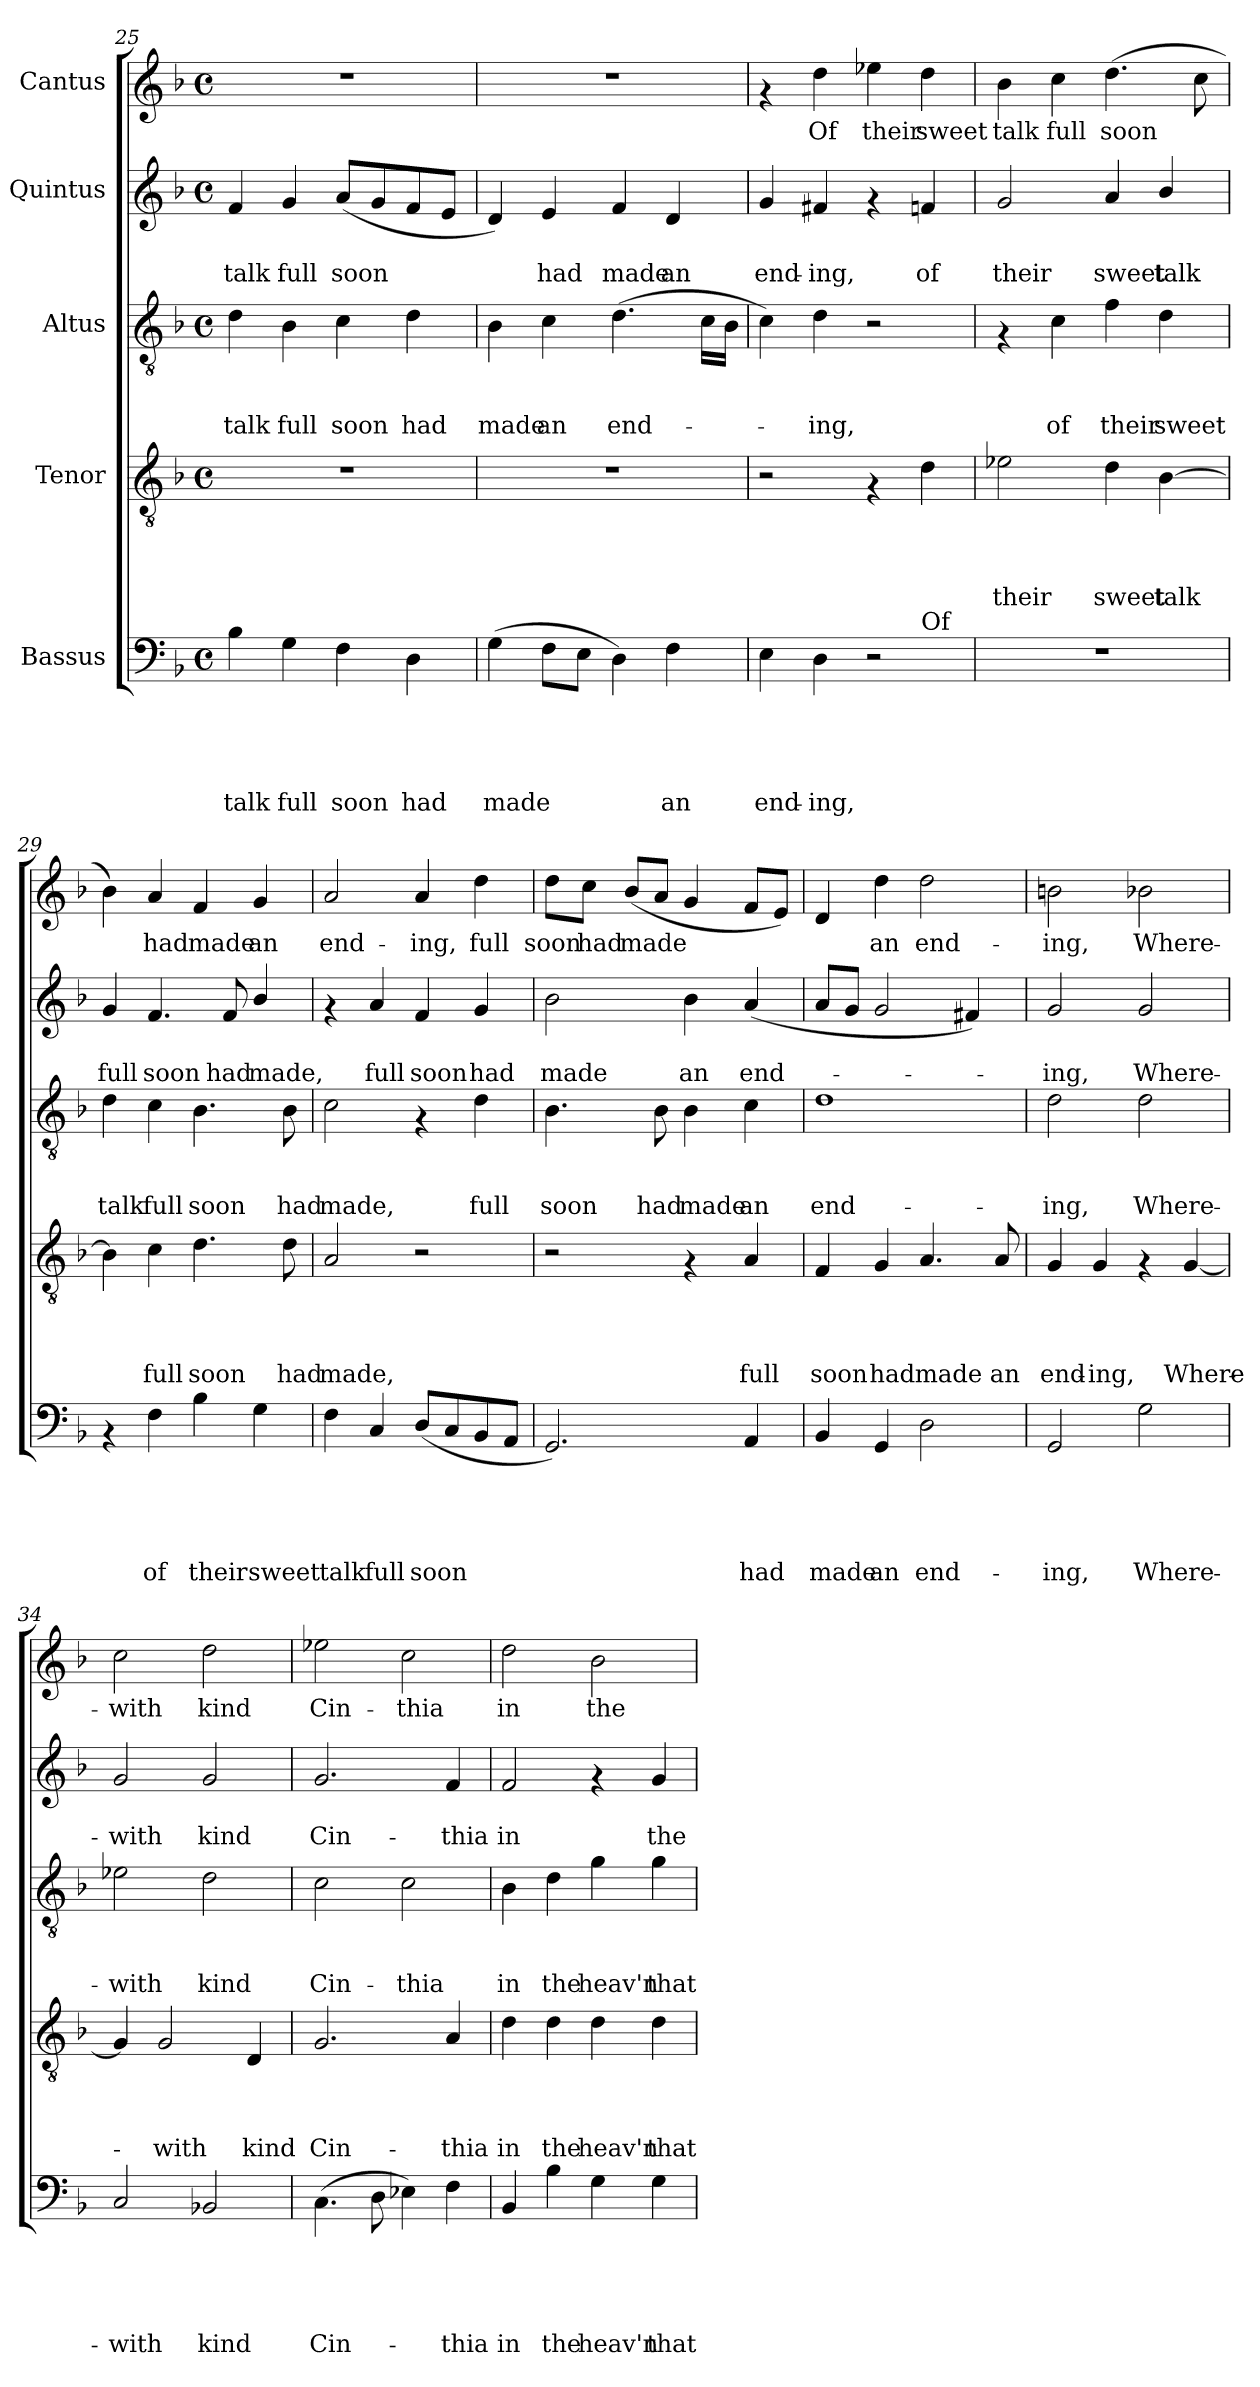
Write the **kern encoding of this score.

**kern	**text	**text	**text	**text	**text	**kern	**text	**text	**text	**text	**kern	**text	**text	**text	**kern	**text	**text	**kern	**text
*part5	*part5	*part5	*part5	*part5	*part5	*part4	*part4	*part4	*part4	*part4	*part3	*part3	*part3	*part3	*part2	*part2	*part2	*part1	*part1
*staff5	*staff5	*staff5	*staff5	*staff5	*staff5	*staff4	*staff4	*staff4	*staff4	*staff4	*staff3	*staff3	*staff3	*staff3	*staff2	*staff2	*staff2	*staff1	*staff1
*I"Bassus	*	*	*	*	*	*I"Tenor	*	*	*	*	*I"Altus	*	*	*	*I"Quintus	*	*	*I"Cantus	*
*clefF4	*	*	*	*	*	*clefGv2	*	*	*	*	*clefGv2	*	*	*	*clefG2	*	*	*clefG2	*
*k[b-]	*	*	*	*	*	*k[b-]	*	*	*	*	*k[b-]	*	*	*	*k[b-]	*	*	*k[b-]	*
*F:	*	*	*	*	*	*F:	*	*	*	*	*F:	*	*	*	*F:	*	*	*F:	*
*M4/4	*	*	*	*	*	*M4/4	*	*	*	*	*M4/4	*	*	*	*M4/4	*	*	*M4/4	*
*met(c)	*	*	*	*	*	*met(c)	*	*	*	*	*met(c)	*	*	*	*met(c)	*	*	*met(c)	*
=25	=25	=25	=25	=25	=25	=25	=25	=25	=25	=25	=25	=25	=25	=25	=25	=25	=25	=25	=25
!	!	!	!	!	!LO:LY:b	!	!	!	!	!	!	!	!	!LO:LY:b	!	!	!LO:LY:b	!	!
4B-\	.	.	.	.	talk	1r	.	.	.	.	4d\	.	.	talk	4f/	.	talk	1r	.
!	!	!	!	!	!LO:LY:b	!	!	!	!	!	!	!	!	!LO:LY:b	!	!	!LO:LY:b	!	!
4G\	.	.	.	.	full	.	.	.	.	.	4B-\	.	.	full	4g/	.	full	.	.
!	!	!	!	!	!LO:LY:b	!	!	!	!	!	!	!	!	!LO:LY:b	!	!	!LO:LY:b	!	!
4F\	.	.	.	.	soon	.	.	.	.	.	4c\	.	.	soon	(<8a/L	.	soon	.	.
.	.	.	.	.	.	.	.	.	.	.	.	.	.	.	8g/	.	.	.	.
!	!	!	!	!	!LO:LY:b	!	!	!	!	!	!	!	!	!LO:LY:b	!	!	!	!	!
4D\	.	.	.	.	had	.	.	.	.	.	4d\	.	.	had	8f/	.	.	.	.
.	.	.	.	.	.	.	.	.	.	.	.	.	.	.	8e/J	.	.	.	.
=26	=26	=26	=26	=26	=26	=26	=26	=26	=26	=26	=26	=26	=26	=26	=26	=26	=26	=26	=26
!	!	!	!	!	!LO:LY:b	!	!	!	!	!	!	!	!	!LO:LY:b	!	!	!	!	!
(>4G\	.	.	.	.	made	1r	.	.	.	.	4B-\	.	.	made	4d/)	.	.	1r	.
!	!	!	!	!	!	!	!	!	!	!	!	!	!	!LO:LY:b	!	!	!LO:LY:b	!	!
8F\L	.	.	.	.	.	.	.	.	.	.	4c\	.	.	an	4e/	.	had	.	.
8E\J	.	.	.	.	.	.	.	.	.	.	.	.	.	.	.	.	.	.	.
!	!	!	!	!	!	!	!	!	!	!	!	!	!	!LO:LY:b	!	!	!LO:LY:b	!	!
4D\)	.	.	.	.	.	.	.	.	.	.	(>4.d\	.	.	end-	4f/	.	made	.	.
!	!	!	!	!	!LO:LY:b	!	!	!	!	!	!	!	!	!	!	!	!LO:LY:b	!	!
4F\	.	.	.	.	an	.	.	.	.	.	.	.	.	.	4d/	.	an	.	.
.	.	.	.	.	.	.	.	.	.	.	16c\LL	.	.	.	.	.	.	.	.
.	.	.	.	.	.	.	.	.	.	.	16B-\JJ	.	.	.	.	.	.	.	.
=27	=27	=27	=27	=27	=27	=27	=27	=27	=27	=27	=27	=27	=27	=27	=27	=27	=27	=27	=27
!	!	!	!	!	!LO:LY:b	!	!	!	!	!	!	!	!	!	!	!	!LO:LY:b	!	!
*^	*	*	*	*	*	*	*	*	*	*	*	*	*	*	*	*	*	*	*
4E\	2.ryy	.	.	.	.	end-	2r	.	.	.	.	4c\)	.	.	.	4g/	.	end-	4rf	.
!	!	!	!	!	!	!LO:LY:b	!	!	!	!	!	!	!	!	!LO:LY:b	!	!	!LO:LY:b	!	!LO:LY:b
4D\	.	.	.	.	.	-ing,	.	.	.	.	.	4d\	.	.	-ing,	4f#X/	.	-ing,	4dd\	Of
!	!	!	!	!	!	!	!	!	!	!	!	!	!	!	!	!	!	!	!	!LO:LY:b
2r	.	.	.	.	.	.	4rF	.	.	.	.	2r	.	.	.	4rf	.	.	4ee-X\	their
!	!LO:TX:a:t=Of	!	!	!	!	!	!	!	!	!	!	!	!	!	!	!	!	!	!	!
!	!	!	!	!	!	!	!	!	!	!	!	!	!	!	!	!	!	!LO:LY:b	!	!LO:LY:b
.	4ryy	.	.	.	.	.	4d\	.	.	.	.	.	.	.	.	4fn/	.	of	4dd\	sweet
!!LO:PB:g=z
=28	=28	=28	=28	=28	=28	=28	=28	=28	=28	=28	=28	=28	=28	=28	=28	=28	=28	=28	=28	=28
!	!	!	!	!	!	!	!	!	!	!	!LO:LY:b	!	!	!	!	!	!	!LO:LY:b	!	!LO:LY:b
*v	*v	*	*	*	*	*	*	*	*	*	*	*	*	*	*	*	*	*	*	*
1r	.	.	.	.	.	2e-X\	.	.	.	their	4rF	.	.	.	2g/	.	their	4b-\	talk
!	!	!	!	!	!	!	!	!	!	!	!	!	!	!LO:LY:b	!	!	!	!	!LO:LY:b
.	.	.	.	.	.	.	.	.	.	.	4c\	.	.	of	.	.	.	4cc\	full
!	!	!	!	!	!	!	!	!	!	!LO:LY:b	!	!	!	!LO:LY:b	!	!	!LO:LY:b	!	!LO:LY:b
.	.	.	.	.	.	4d\	.	.	.	sweet	4f\	.	.	their	4a/	.	sweet	(>4.dd\	soon
!	!	!	!	!	!	!	!	!	!	!LO:LY:b	!	!	!	!LO:LY:b	!	!	!LO:LY:b	!	!
.	.	.	.	.	.	[>4B-\	.	.	.	talk	4d\	.	.	sweet	4b-/	.	talk	.	.
.	.	.	.	.	.	.	.	.	.	.	.	.	.	.	.	.	.	8cc\	.
=29	=29	=29	=29	=29	=29	=29	=29	=29	=29	=29	=29	=29	=29	=29	=29	=29	=29	=29	=29
!	!	!	!	!	!	!	!	!	!	!	!	!	!	!LO:LY:b	!	!	!LO:LY:b	!	!
4rAA	.	.	.	.	.	4B-\]	.	.	.	.	4d\	.	.	talk	4g/	.	full	4b-\)	.
!	!	!	!	!	!LO:LY:b	!	!	!	!	!LO:LY:b	!	!	!	!LO:LY:b	!	!	!LO:LY:b	!	!LO:LY:b
4F\	.	.	.	.	of	4c\	.	.	.	full	4c\	.	.	full	4.f/	.	soon	4a/	had
!	!	!	!	!	!LO:LY:b	!	!	!	!	!LO:LY:b	!	!	!	!LO:LY:b	!	!	!	!	!LO:LY:b
4B-\	.	.	.	.	their	4.d\	.	.	.	soon	4.B-\	.	.	soon	.	.	.	4f/	made
!	!	!	!	!	!	!	!	!	!	!	!	!	!	!	!	!	!LO:LY:b	!	!
.	.	.	.	.	.	.	.	.	.	.	.	.	.	.	8f/	.	had	.	.
!	!	!	!	!	!LO:LY:b	!	!	!	!	!	!	!	!	!	!	!	!LO:LY:b	!	!LO:LY:b
4G\	.	.	.	.	sweet	.	.	.	.	.	.	.	.	.	4b-/	.	made,	4g/	an
!	!	!	!	!	!	!	!	!	!	!LO:LY:b	!	!	!	!LO:LY:b	!	!	!	!	!
.	.	.	.	.	.	8d\	.	.	.	had	8B-\	.	.	had	.	.	.	.	.
=30	=30	=30	=30	=30	=30	=30	=30	=30	=30	=30	=30	=30	=30	=30	=30	=30	=30	=30	=30
!	!	!	!	!	!LO:LY:b	!	!	!	!	!LO:LY:b	!	!	!	!LO:LY:b	!	!	!	!	!LO:LY:b
4F\	.	.	.	.	talk	2A/	.	.	.	made,	2c\	.	.	made,	4rf	.	.	2a/	end-
!	!	!	!	!	!LO:LY:b	!	!	!	!	!	!	!	!	!	!	!	!LO:LY:b	!	!
4C/	.	.	.	.	full	.	.	.	.	.	.	.	.	.	4a/	.	full	.	.
!	!	!	!	!	!LO:LY:b	!	!	!	!	!	!	!	!	!	!	!	!LO:LY:b	!	!LO:LY:b
(<8D/L	.	.	.	.	soon	2r	.	.	.	.	4rF	.	.	.	4f/	.	soon	4a/	-ing,
8C/	.	.	.	.	.	.	.	.	.	.	.	.	.	.	.	.	.	.	.
!	!	!	!	!	!	!	!	!	!	!	!	!	!	!LO:LY:b	!	!	!LO:LY:b	!	!LO:LY:b
8BB-/	.	.	.	.	.	.	.	.	.	.	4d\	.	.	full	4g/	.	had	4dd\	full
8AA/J	.	.	.	.	.	.	.	.	.	.	.	.	.	.	.	.	.	.	.
=31	=31	=31	=31	=31	=31	=31	=31	=31	=31	=31	=31	=31	=31	=31	=31	=31	=31	=31	=31
!	!	!	!	!	!	!	!	!	!	!	!	!	!	!LO:LY:b	!	!	!LO:LY:b	!	!LO:LY:b
2.GG/)	.	.	.	.	.	2r	.	.	.	.	4.B-\	.	.	soon	2b-\	.	made	8dd\L	soon
!	!	!	!	!	!	!	!	!	!	!	!	!	!	!	!	!	!	!	!LO:LY:b
.	.	.	.	.	.	.	.	.	.	.	.	.	.	.	.	.	.	8cc\J	had
!	!	!	!	!	!	!	!	!	!	!	!	!	!	!	!	!	!	!	!LO:LY:b
.	.	.	.	.	.	.	.	.	.	.	.	.	.	.	.	.	.	(<8b-/L	made
!	!	!	!	!	!	!	!	!	!	!	!	!	!	!LO:LY:b	!	!	!	!	!
.	.	.	.	.	.	.	.	.	.	.	8B-\	.	.	had	.	.	.	8a/J	.
!	!	!	!	!	!	!	!	!	!	!	!	!	!	!LO:LY:b	!	!	!LO:LY:b	!	!
.	.	.	.	.	.	4rF	.	.	.	.	4B-\	.	.	made	4b-\	.	an	4g/	.
!	!	!	!	!	!LO:LY:b	!	!	!	!	!LO:LY:b	!	!	!	!LO:LY:b	!	!	!LO:LY:b	!	!
4AA/	.	.	.	.	had	4A/	.	.	.	full	4c\	.	.	an	(<4a/	.	end-	8f/L	.
.	.	.	.	.	.	.	.	.	.	.	.	.	.	.	.	.	.	8e/J)	.
!!LO:PB:g=z
=32	=32	=32	=32	=32	=32	=32	=32	=32	=32	=32	=32	=32	=32	=32	=32	=32	=32	=32	=32
!	!	!	!	!	!LO:LY:b	!	!	!	!	!LO:LY:b	!	!	!	!LO:LY:b	!	!	!	!	!
4BB-/	.	.	.	.	made	4F/	.	.	.	soon	1d	.	.	end-	8a/L	.	.	4d/	.
.	.	.	.	.	.	.	.	.	.	.	.	.	.	.	8g/J	.	.	.	.
!	!	!	!	!	!LO:LY:b	!	!	!	!	!LO:LY:b	!	!	!	!	!	!	!	!	!LO:LY:b
4GG/	.	.	.	.	an	4G/	.	.	.	had	.	.	.	.	2g/	.	.	4dd\	an
!	!	!	!	!	!LO:LY:b	!	!	!	!	!LO:LY:b	!	!	!	!	!	!	!	!	!LO:LY:b
2D\	.	.	.	.	end-	4.A/	.	.	.	made	.	.	.	.	.	.	.	2dd\	end-
.	.	.	.	.	.	.	.	.	.	.	.	.	.	.	4f#X/)	.	.	.	.
!	!	!	!	!	!	!	!	!	!	!LO:LY:b	!	!	!	!	!	!	!	!	!
.	.	.	.	.	.	8A/	.	.	.	an	.	.	.	.	.	.	.	.	.
=33	=33	=33	=33	=33	=33	=33	=33	=33	=33	=33	=33	=33	=33	=33	=33	=33	=33	=33	=33
!	!	!	!	!	!LO:LY:b	!	!	!	!	!LO:LY:b	!	!	!	!LO:LY:b	!	!	!LO:LY:b	!	!LO:LY:b
2GG/	.	.	.	.	-ing,	4G/	.	.	.	end-	2d\	.	.	-ing,	2g/	.	-ing,	2bn\	-ing,
!	!	!	!	!	!	!	!	!	!	!LO:LY:b	!	!	!	!	!	!	!	!	!
.	.	.	.	.	.	4G/	.	.	.	-ing,	.	.	.	.	.	.	.	.	.
!	!	!	!	!	!LO:LY:b	!	!	!	!	!	!	!	!	!LO:LY:b	!	!	!LO:LY:b	!	!LO:LY:b
2G\	.	.	.	.	Where-	4rF	.	.	.	.	2d\	.	.	Where-	2g/	.	Where-	2b-X\	Where-
!	!	!	!	!	!	!	!	!	!	!LO:LY:b	!	!	!	!	!	!	!	!	!
.	.	.	.	.	.	[<4G/	.	.	.	Where-	.	.	.	.	.	.	.	.	.
=34	=34	=34	=34	=34	=34	=34	=34	=34	=34	=34	=34	=34	=34	=34	=34	=34	=34	=34	=34
!	!	!	!	!	!LO:LY:b	!	!	!	!	!	!	!	!	!LO:LY:b	!	!	!LO:LY:b	!	!LO:LY:b
2C/	.	.	.	.	-with	4G/]	.	.	.	.	2e-X\	.	.	-with	2g/	.	-with	2cc\	-with
!	!	!	!	!	!	!	!	!	!	!LO:LY:b	!	!	!	!	!	!	!	!	!
.	.	.	.	.	.	2G/	.	.	.	-with	.	.	.	.	.	.	.	.	.
!	!	!	!	!	!LO:LY:b	!	!	!	!	!	!	!	!	!LO:LY:b	!	!	!LO:LY:b	!	!LO:LY:b
2BB-X/	.	.	.	.	kind	.	.	.	.	.	2d\	.	.	kind	2g/	.	kind	2dd\	kind
!	!	!	!	!	!	!	!	!	!	!LO:LY:b	!	!	!	!	!	!	!	!	!
.	.	.	.	.	.	4D/	.	.	.	kind	.	.	.	.	.	.	.	.	.
=35	=35	=35	=35	=35	=35	=35	=35	=35	=35	=35	=35	=35	=35	=35	=35	=35	=35	=35	=35
!	!	!	!	!	!LO:LY:b	!	!	!	!	!LO:LY:b	!	!	!	!LO:LY:b	!	!	!LO:LY:b	!	!LO:LY:b
(>4.C\	.	.	.	.	Cin-	2.G/	.	.	.	Cin-	2c\	.	.	Cin-	2.g/	.	Cin-	2ee-X\	Cin-
8D\	.	.	.	.	.	.	.	.	.	.	.	.	.	.	.	.	.	.	.
!	!	!	!	!	!	!	!	!	!	!	!	!	!	!LO:LY:b	!	!	!	!	!LO:LY:b
4E-X\)	.	.	.	.	.	.	.	.	.	.	2c\	.	.	-thia	.	.	.	2cc\	-thia
!	!	!	!	!	!LO:LY:b	!	!	!	!	!LO:LY:b	!	!	!	!	!	!	!LO:LY:b	!	!
4F\	.	.	.	.	-thia	4A/	.	.	.	-thia	.	.	.	.	4f/	.	-thia	.	.
=36	=36	=36	=36	=36	=36	=36	=36	=36	=36	=36	=36	=36	=36	=36	=36	=36	=36	=36	=36
!	!	!	!	!	!LO:LY:b	!	!	!	!	!LO:LY:b	!	!	!	!LO:LY:b	!	!	!LO:LY:b	!	!LO:LY:b
4BB-/	.	.	.	.	in	4d\	.	.	.	in	4B-\	.	.	in	2f/	.	in	2dd\	in
!	!	!	!	!	!LO:LY:b	!	!	!	!	!LO:LY:b	!	!	!	!LO:LY:b	!	!	!	!	!
4B-\	.	.	.	.	the	4d\	.	.	.	the	4d\	.	.	the	.	.	.	.	.
!	!	!	!	!	!LO:LY:b	!	!	!	!	!LO:LY:b	!	!	!	!LO:LY:b	!	!	!	!	!LO:LY:b
4G\	.	.	.	.	heav'n	4d\	.	.	.	heav'n	4g\	.	.	heav'n	4rf	.	.	2b-\	the
!	!	!	!	!	!LO:LY:b	!	!	!	!	!LO:LY:b	!	!	!	!LO:LY:b	!	!	!LO:LY:b	!	!
4G\	.	.	.	.	that	4d\	.	.	.	that	4g\	.	.	that	4g/	.	the	.	.
=	=	=	=	=	=	=	=	=	=	=	=	=	=	=	=	=	=	=	=
*-	*-	*-	*-	*-	*-	*-	*-	*-	*-	*-	*-	*-	*-	*-	*-	*-	*-	*-	*-
